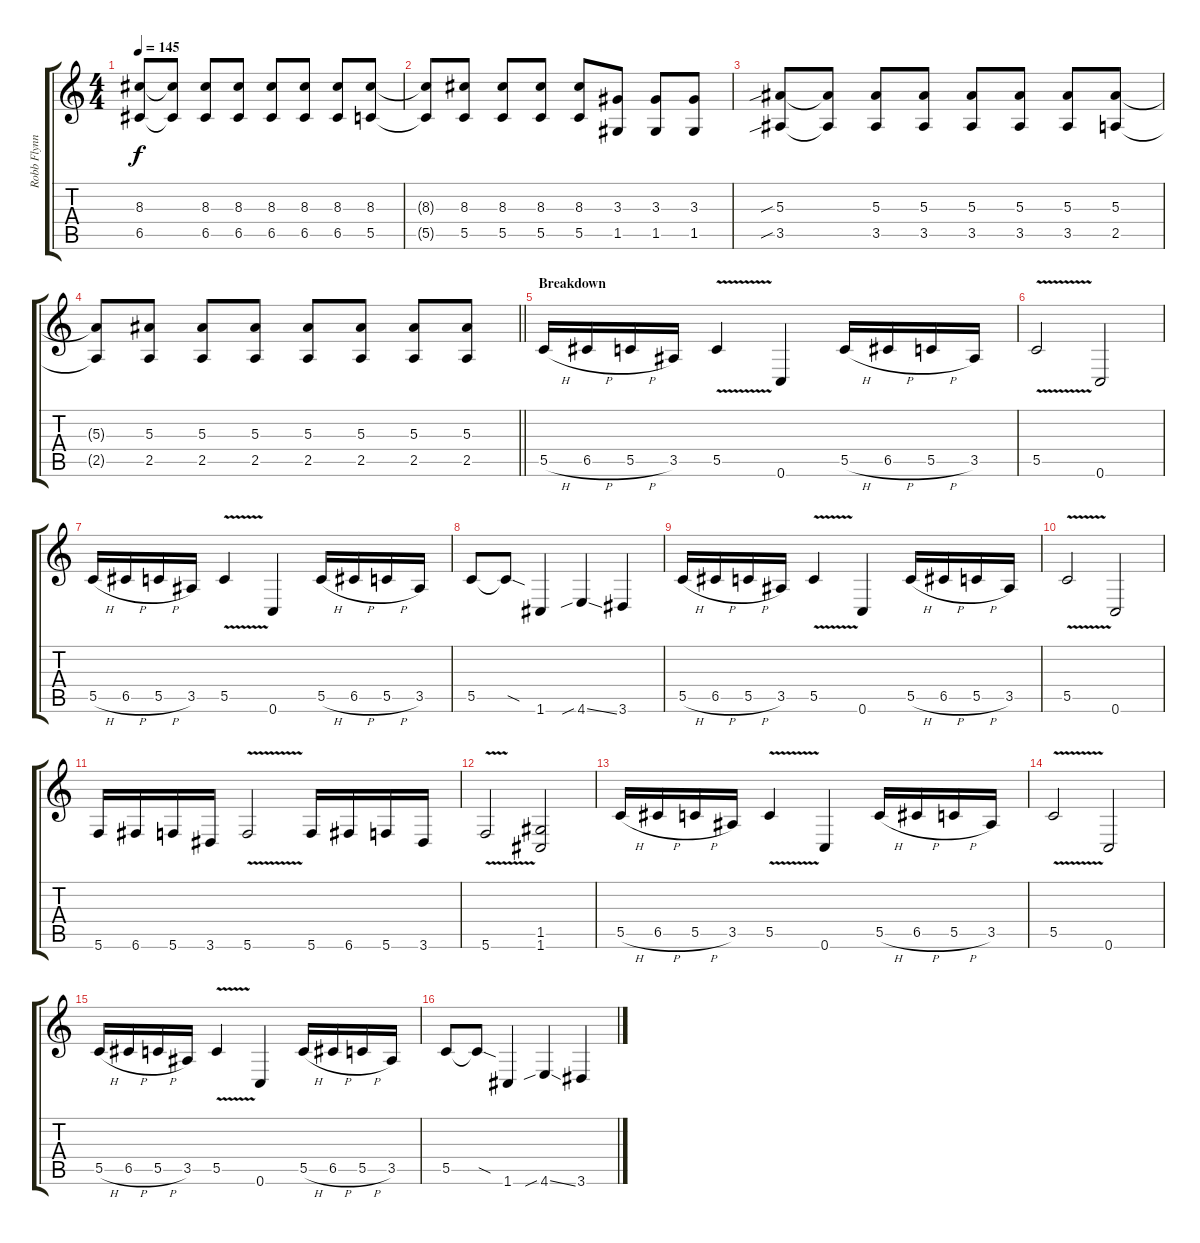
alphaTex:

\track ("Robb Flynn" "Robb Flynn") {instrument distortionguitar}
\staff {score tabs}
\tuning (D4 A3 F3 C3 G2 C2) {hide}
\ts (4 4)
\tempo 145
\clef g2
\ks c
(8.3 6.5).8{dy f} (8.3{t} 6.5{t}).8 (8.3 6.5).8 (8.3 6.5).8 (8.3 6.5).8 (8.3 6.5).8 (8.3 6.5).8 (8.3 5.5).8 |
(8.3{t} 5.5{t}).8 (8.3 5.5).8 (8.3 5.5).8 (8.3 5.5).8 (8.3 5.5).8 (3.3 1.5).8 (3.3 1.5).8 (3.3 1.5).8 |
(5.3{sib} 3.5{sib}).8 (5.3{t} 3.5{t}).8 (5.3 3.5).8 (5.3 3.5).8 (5.3 3.5).8 (5.3 3.5).8 (5.3 3.5).8 (5.3 2.5).8 |
\barLineRight lightlight
(5.3{t} 2.5{t}).8 (5.3 2.5).8 (5.3 2.5).8 (5.3 2.5).8 (5.3 2.5).8 (5.3 2.5).8 (5.3 2.5).8 (5.3 2.5).8 |
\section ("" "Breakdown")
5.5{h}.16 6.5{h}.16 5.5{h}.16 3.5.16 5.5{v}.4 0.6.4 5.5{h}.16 6.5{h}.16 5.5{h}.16 3.5.16 |
5.5{v}.2 0.6.2 |
5.5{h}.16 6.5{h}.16 5.5{h}.16 3.5.16 5.5{v}.4 0.6.4 5.5{h}.16 6.5{h}.16 5.5{h}.16 3.5.16 |
5.5.8 5.5{sod t}.8 1.6.4 4.6{sib ss}.4 3.6.4 |
5.5{h}.16 6.5{h}.16 5.5{h}.16 3.5.16 5.5{v}.4 0.6.4 5.5{h}.16 6.5{h}.16 5.5{h}.16 3.5.16 |
5.5{v}.2 0.6.2 |
5.6.16 6.6.16 5.6.16 3.6.16 5.6{v}.2 5.6.16 6.6.16 5.6.16 3.6.16 |
5.6{v}.2 (1.5 1.6).2 |
5.5{h}.16 6.5{h}.16 5.5{h}.16 3.5.16 5.5{v}.4 0.6.4 5.5{h}.16 6.5{h}.16 5.5{h}.16 3.5.16 |
5.5{v}.2 0.6.2 |
5.5{h}.16 6.5{h}.16 5.5{h}.16 3.5.16 5.5{v}.4 0.6.4 5.5{h}.16 6.5{h}.16 5.5{h}.16 3.5.16 |
5.5.8 5.5{sod t}.8 1.6.4 4.6{sib ss}.4 3.6.4
